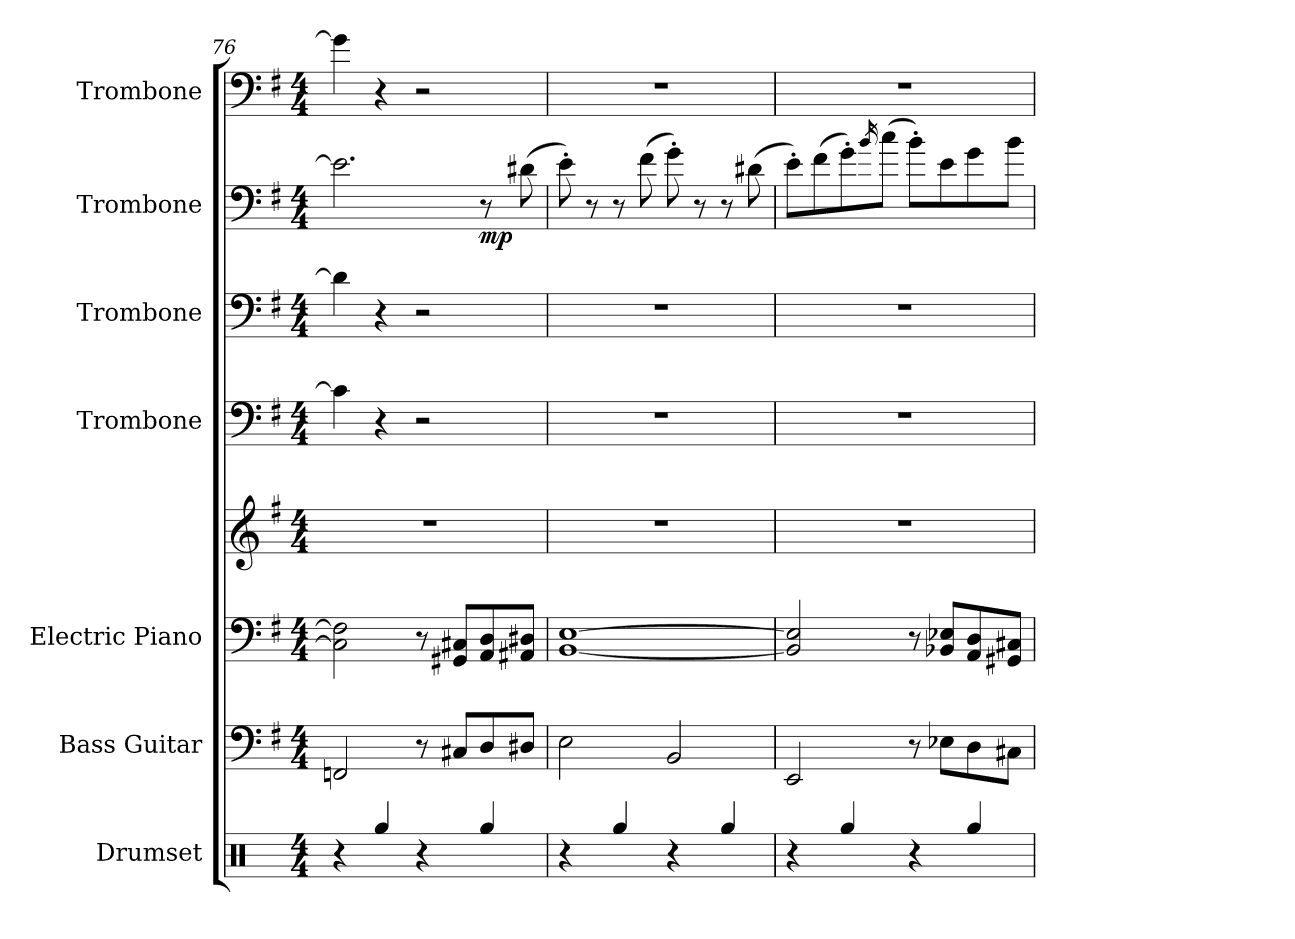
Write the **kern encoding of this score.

**kern	**kern	**kern	**kern	**kern	**kern	**kern	**dynam	**kern
*part7	*part6	*part5	*part5	*part4	*part3	*part2	*part2	*part1
*staff8	*staff7	*staff6	*staff5	*staff4	*staff3	*staff2	*staff2	*staff1
*I"Drumset	*I"Bass Guitar	*I"Electric Piano	*	*I"Trombone	*I"Trombone	*I"Trombone	*	*I"Trombone
*I'Drs.	*I'B. Guit.	*I'El. Pno.	*	*I'Tbn.	*I'Tbn.	*I'Tbn.	*	*I'Tbn.
*clefX	*clefF4	*clefF4	*clefG2	*clefF4	*clefF4	*clefF4	*	*clefF4
*	*ITrd7c12	*	*	*	*	*	*	*
*k[]	*k[f#]	*k[f#]	*k[f#]	*k[f#]	*k[f#]	*k[f#]	*	*k[f#]
*M4/4	*M4/4	*M4/4	*M4/4	*M4/4	*M4/4	*M4/4	*	*M4/4
=76	=76	=76	=76	=76	=76	=76	=76	=76
4r	2FFFn/	2C\] 2F\]	1r	4c\]	4d\]	2.e-\]	.	4g\]
4Rgg/	.	.	.	4r	4r	.	.	4r
4r	8r	8r	.	2r	2r	.	.	2r
.	8CC#X/L	8GG#X/ 8C#X/L	.	.	.	.	.	.
!	!	!	!	!	!	!	!LO:DY:b	!
4Rgg/	8DD/	8AA/ 8D/	.	.	.	8r	mp	.
.	8DD#X/J	8AA#X/ 8D#X/J	.	.	.	(8d#X\	.	.
!!LO:PB:g=z
=77	=77	=77	=77	=77	=77	=77	=77	=77
4r	2EE\	[1BB [1E	1r	1r	1r	8e'\)	.	1r
.	.	.	.	.	.	8r	.	.
4Rgg/	.	.	.	.	.	8r	.	.
.	.	.	.	.	.	(8f#\	.	.
4r	2BBB/	.	.	.	.	8g'\)	.	.
.	.	.	.	.	.	8r	.	.
4Rgg/	.	.	.	.	.	8r	.	.
.	.	.	.	.	.	(8d#X\	.	.
=78	=78	=78	=78	=78	=78	=78	=78	=78
4r	2EEE/	2BB/] 2E/]	1r	1r	1r	8e'\L)	.	1r
.	.	.	.	.	.	(8f#\	.	.
4Rgg/	.	.	.	.	.	8g'\)	.	.
.	.	.	.	.	.	16qb/	.	.
.	.	.	.	.	.	(8cc\J	.	.
4r	8r	8r	.	.	.	8b'\L)	.	.
.	8EE-X\L	8BB-X/ 8E-X/L	.	.	.	8e\	.	.
4Rgg/	8DD\	8AA/ 8D/	.	.	.	8g\	.	.
.	8CC#X\J	8GG#X/ 8C#X/J	.	.	.	8b\J	.	.
=	=	=	=	=	=	=	=	=
*-	*-	*-	*-	*-	*-	*-	*-	*-
